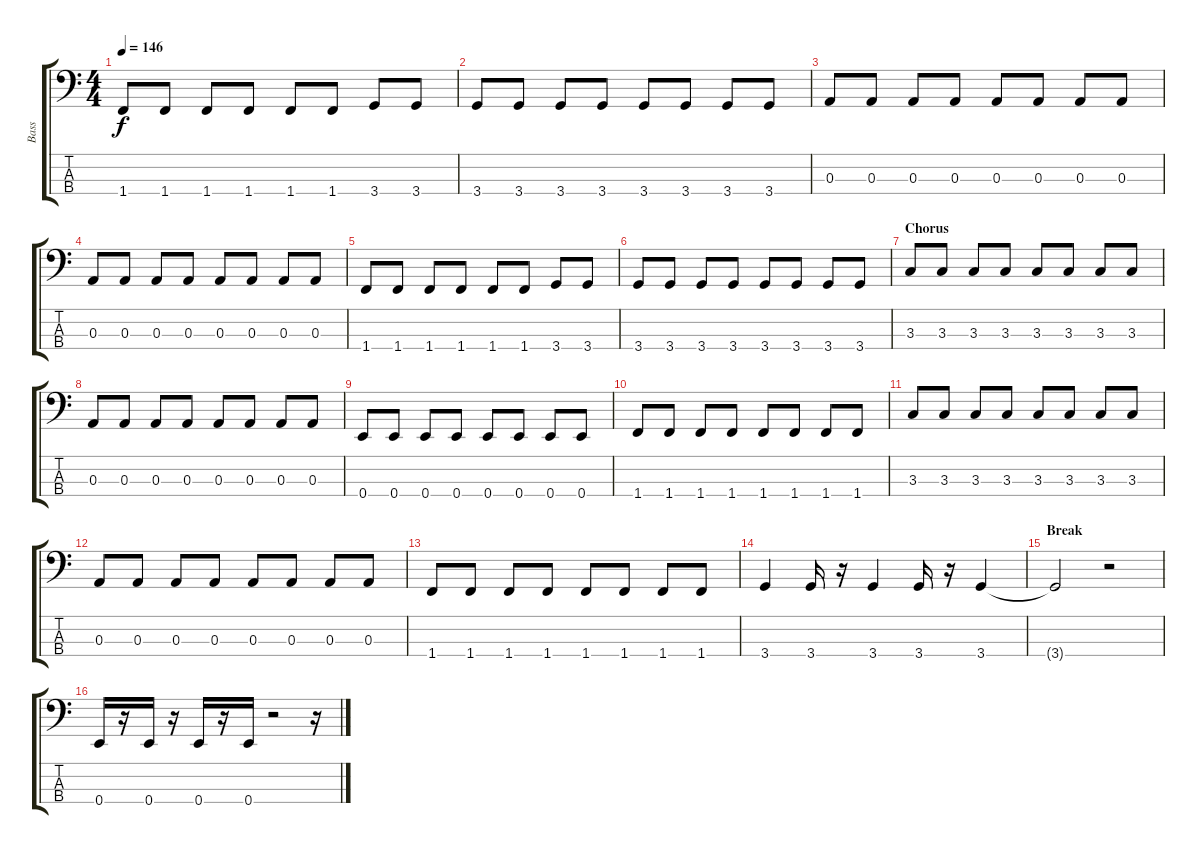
\track ("Bass" "Bass") {instrument electricbasspick}
\staff {score tabs}
\tuning (G2 D2 A1 E1) {hide}
\ts (4 4)
\tempo 146
\clef f4
\ks c
1.4.8{dy f} 1.4.8 1.4.8 1.4.8 1.4.8 1.4.8 3.4.8 3.4.8 |
3.4.8 3.4.8 3.4.8 3.4.8 3.4.8 3.4.8 3.4.8 3.4.8 |
0.3.8 0.3.8 0.3.8 0.3.8 0.3.8 0.3.8 0.3.8 0.3.8 |
0.3.8 0.3.8 0.3.8 0.3.8 0.3.8 0.3.8 0.3.8 0.3.8 |
1.4.8 1.4.8 1.4.8 1.4.8 1.4.8 1.4.8 3.4.8 3.4.8 |
3.4.8 3.4.8 3.4.8 3.4.8 3.4.8 3.4.8 3.4.8 3.4.8 |
\section ("" "Chorus")
3.3.8 3.3.8 3.3.8 3.3.8 3.3.8 3.3.8 3.3.8 3.3.8 |
0.3.8 0.3.8 0.3.8 0.3.8 0.3.8 0.3.8 0.3.8 0.3.8 |
0.4.8 0.4.8 0.4.8 0.4.8 0.4.8 0.4.8 0.4.8 0.4.8 |
1.4.8 1.4.8 1.4.8 1.4.8 1.4.8 1.4.8 1.4.8 1.4.8 |
3.3.8 3.3.8 3.3.8 3.3.8 3.3.8 3.3.8 3.3.8 3.3.8 |
0.3.8 0.3.8 0.3.8 0.3.8 0.3.8 0.3.8 0.3.8 0.3.8 |
1.4.8 1.4.8 1.4.8 1.4.8 1.4.8 1.4.8 1.4.8 1.4.8 |
3.4.4 3.4.16 r.16 3.4.4 3.4.16 r.16 3.4.4 |
\section ("" "Break")
3.4{t}.2 r.2 |
0.4.16 r.16 0.4.16 r.16 0.4.16 r.16 0.4.16 r.2 r.16
